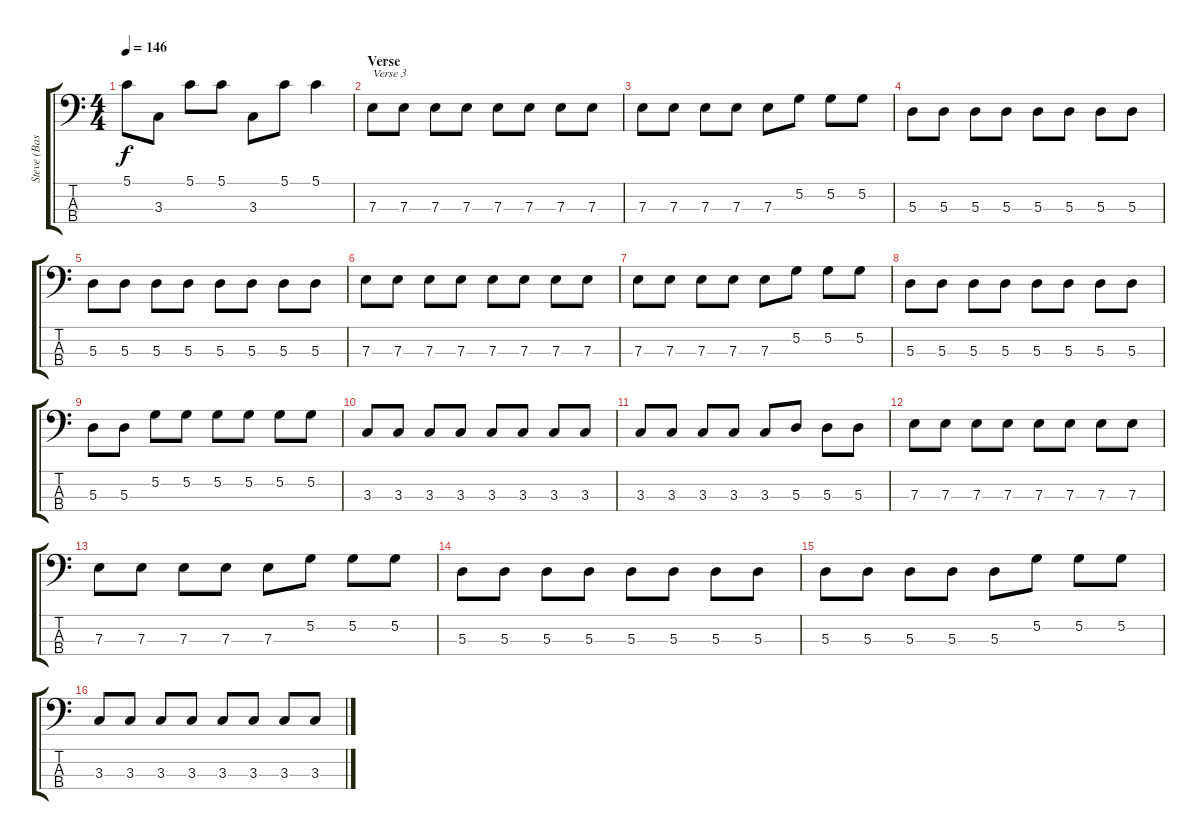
\track ("Steve (Bass)" "Steve (Bas") {instrument electricbassfinger}
\staff {score tabs}
\tuning (G2 D2 A1 E1) {hide}
\ts (4 4)
\tempo 146
\clef f4
\ks c
5.1.8{dy f} 3.3.8 5.1.8 5.1.8 3.3.8 5.1.8 5.1.4 |
\section ("" "Verse")
7.3.8{txt "Verse 3"} 7.3.8 7.3.8 7.3.8 7.3.8 7.3.8 7.3.8 7.3.8 |
7.3.8 7.3.8 7.3.8 7.3.8 7.3.8 5.2.8 5.2.8 5.2.8 |
5.3.8 5.3.8 5.3.8 5.3.8 5.3.8 5.3.8 5.3.8 5.3.8 |
5.3.8 5.3.8 5.3.8 5.3.8 5.3.8 5.3.8 5.3.8 5.3.8 |
7.3.8 7.3.8 7.3.8 7.3.8 7.3.8 7.3.8 7.3.8 7.3.8 |
7.3.8 7.3.8 7.3.8 7.3.8 7.3.8 5.2.8 5.2.8 5.2.8 |
5.3.8 5.3.8 5.3.8 5.3.8 5.3.8 5.3.8 5.3.8 5.3.8 |
5.3.8 5.3.8 5.2.8 5.2.8 5.2.8 5.2.8 5.2.8 5.2.8 |
3.3.8 3.3.8 3.3.8 3.3.8 3.3.8 3.3.8 3.3.8 3.3.8 |
3.3.8 3.3.8 3.3.8 3.3.8 3.3.8 5.3.8 5.3.8 5.3.8 |
7.3.8 7.3.8 7.3.8 7.3.8 7.3.8 7.3.8 7.3.8 7.3.8 |
7.3.8 7.3.8 7.3.8 7.3.8 7.3.8 5.2.8 5.2.8 5.2.8 |
5.3.8 5.3.8 5.3.8 5.3.8 5.3.8 5.3.8 5.3.8 5.3.8 |
5.3.8 5.3.8 5.3.8 5.3.8 5.3.8 5.2.8 5.2.8 5.2.8 |
3.3.8 3.3.8 3.3.8 3.3.8 3.3.8 3.3.8 3.3.8 3.3.8
